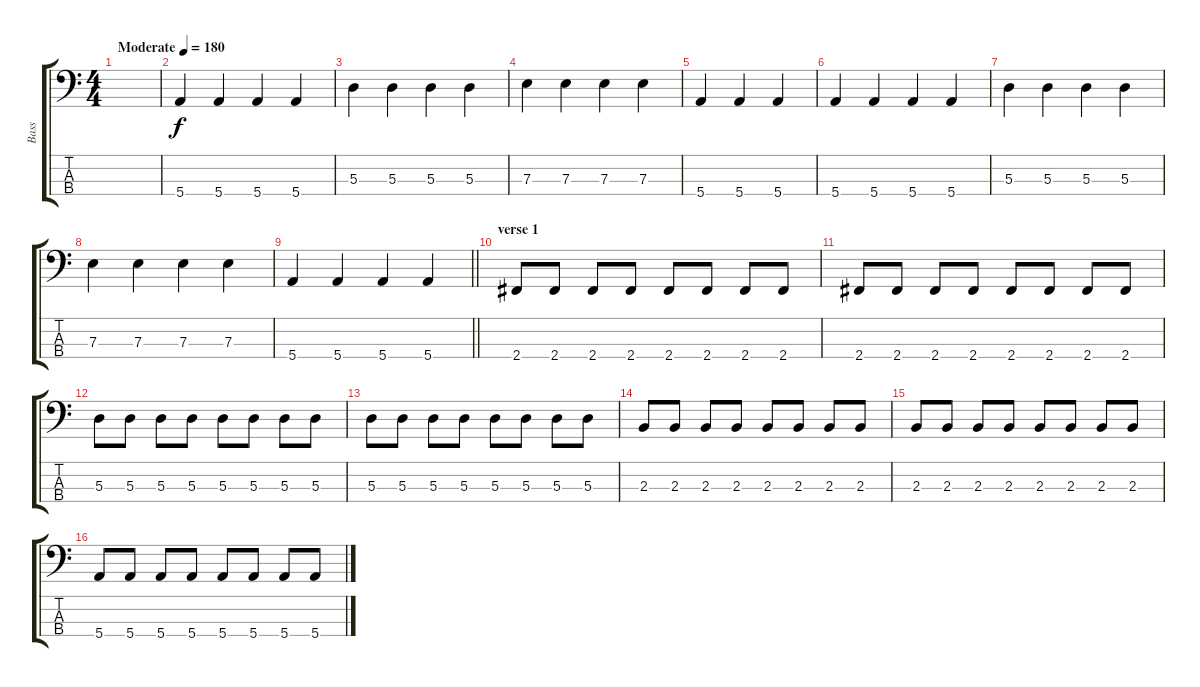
\track ("Bass" "Bass") {instrument electricbassfinger}
\staff {score tabs}
\tuning (G2 D2 A1 E1) {hide}
\ts (4 4)
\tempo (180 "Moderate")
\clef f4
\ks c
|
5.4.4 5.4.4 5.4.4 5.4.4 |
5.3.4 5.3.4 5.3.4 5.3.4 |
7.3.4 7.3.4 7.3.4 7.3.4 |
5.4.4 5.4.4 5.4.4 |
5.4.4 5.4.4 5.4.4 5.4.4 |
5.3.4 5.3.4 5.3.4 5.3.4 |
7.3.4 7.3.4 7.3.4 7.3.4 |
\barLineRight lightlight
5.4.4 5.4.4 5.4.4 5.4.4 |
\section ("" "verse 1")
2.4.8 2.4.8 2.4.8 2.4.8 2.4.8 2.4.8 2.4.8 2.4.8 |
2.4.8 2.4.8 2.4.8 2.4.8 2.4.8 2.4.8 2.4.8 2.4.8 |
5.3.8 5.3.8 5.3.8 5.3.8 5.3.8 5.3.8 5.3.8 5.3.8 |
5.3.8 5.3.8 5.3.8 5.3.8 5.3.8 5.3.8 5.3.8 5.3.8 |
2.3.8 2.3.8 2.3.8 2.3.8 2.3.8 2.3.8 2.3.8 2.3.8 |
2.3.8 2.3.8 2.3.8 2.3.8 2.3.8 2.3.8 2.3.8 2.3.8 |
5.4.8 5.4.8 5.4.8 5.4.8 5.4.8 5.4.8 5.4.8 5.4.8
